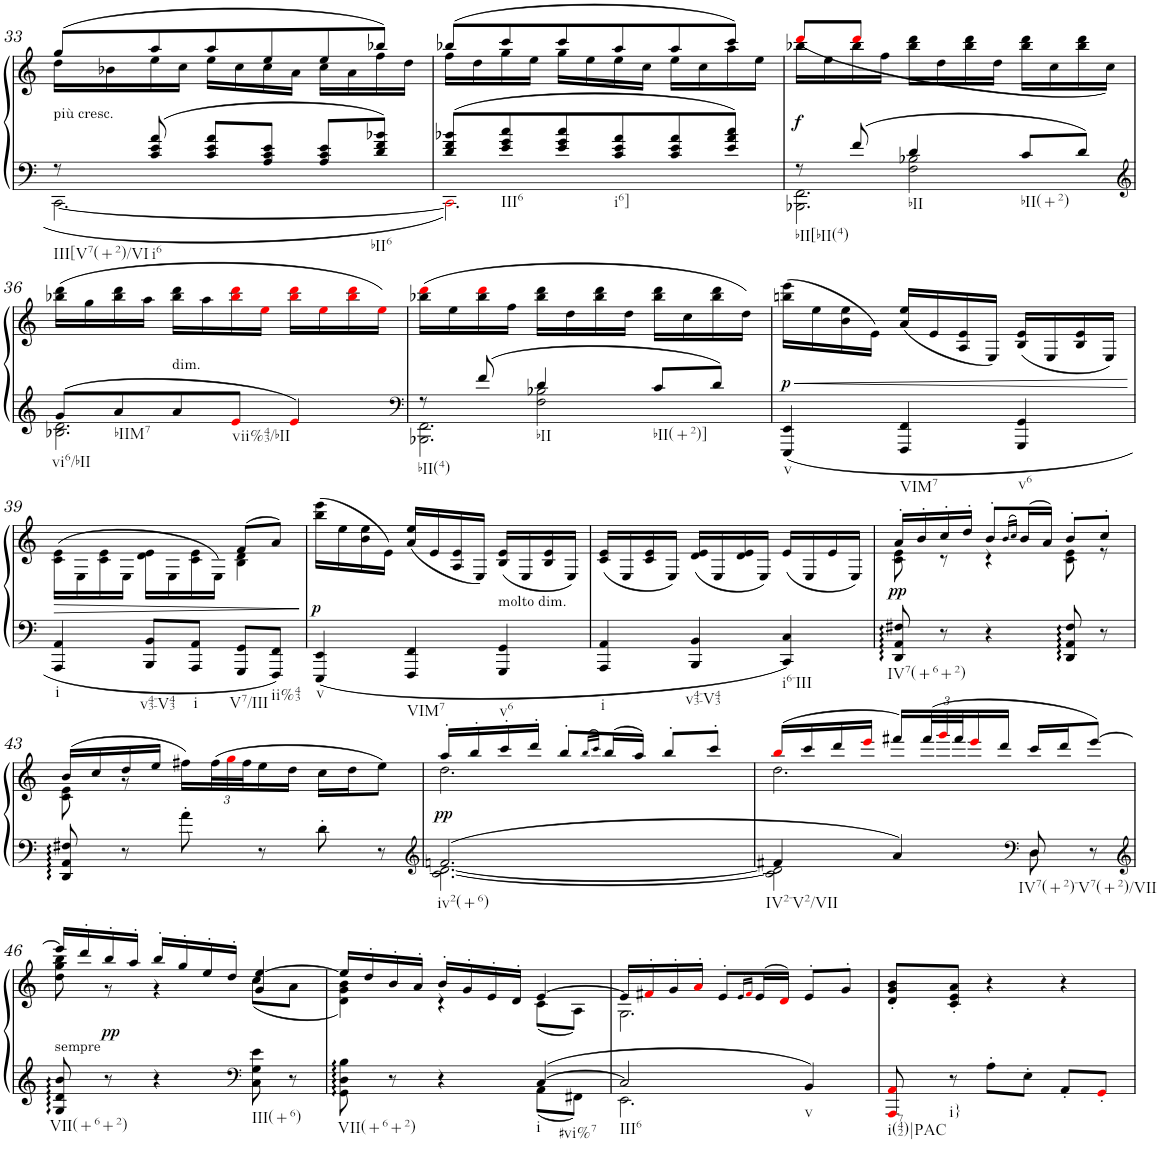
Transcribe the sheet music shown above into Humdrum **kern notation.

**kern	**kern	**dynam
*part1	*part1	*part1
*staff2	*staff1	*staff1/2
*I"Piano	*	*
*I'Pno.	*	*
!!LO:PB:g=z
*clefF4	*clefG2	*
*k[]	*k[]	*
*M3/4	*M3/4	*
=33	=33	=33
*^	*^	*
!	!	!LO:TX:b:t=più cresc.	!	!
!LO:TX:b:t=III[V7(+2)/VI	!	!	!	!
8r	[2.CC\	(8gg/L	16dd\LL	.
.	.	.	16b-X\	.
!LO:TX:b:t=i6	!	!	!	!
8c/ 8e/ 8a/	.	8aa/	16ee\	.
.	.	.	16cc\JJ	.
8c/ 8e/ 8a/L	.	8aa/	16ee\LL	.
.	.	.	16cc\	.
8A/ 8c/ 8e/J	.	8ee/	16cc\	.
.	.	.	16a\JJ	.
8A/ 8c/ 8e/L	.	8ee/	16cc\LL	.
.	.	.	16a\	.
!LO:TX:b:t=bII6	!	!	!	!
8d/ 8f/ 8b-X/J	.	8bb-X/J)	16ff\	.
.	.	.	16dd\JJ	.
=34	=34	=34	=34	=34
8d/ 8f/ 8b-X/L	2.CCi\]	(8bb-X/L	16ff\LL	.
.	.	.	16dd\	.
!LO:TX:b:t=III6	!	!	!	!
8e/ 8g/ 8cc/	.	8ccc/	16gg\	.
.	.	.	16ee\JJ	.
8e/ 8g/ 8cc/	.	8ccc/	16gg\LL	.
.	.	.	16ee\	.
!LO:TX:b:t=i6]	!	!	!	!
8c/ 8e/ 8a/	.	8aa/	16ee\	.
.	.	.	16cc\JJ	.
8c/ 8e/ 8a/	.	8aa/	16ee\LL	.
.	.	.	16cc\	.
8e/ 8a/ 8cc/J	.	8ccc/J)	16aa\	.
.	.	.	16ee\JJ	.
=35	=35	=35	=35	=35
*	*^	*	*	*
!LO:TX:b:t=bII[bII(4)	!	!	!	!	!
!	!	!	!	!	!LO:DY:b
8r	4ryy	2.BBB-X\ 2.FF\	(8dddi/L	16bb-X\LL	f
.	.	.	.	16ee\	.
8f/	.	.	8dddi/J	16bb-\	.
.	.	.	.	16ff\JJ	.
!LO:TX:b:t=bII	!	!	!	!	!
4d/	2F\ 2B-X\	.	2ryy	16bb-\ 16ddd\LL	.
.	.	.	.	16dd\	.
.	.	.	.	16bb-\ 16ddd\	.
.	.	.	.	16dd\JJ	.
!LO:TX:b:t=bII(+2)	!	!	!	!	!
8c/L	.	.	.	16bb-\ 16ddd\LL	.
.	.	.	.	16cc\	.
8d/J	.	.	.	16bb-\ 16ddd\	.
.	.	.	.	16cc\JJ)	.
*v	*v	*v	*	*	*
*	*v	*v	*
!!LO:LB:g=z
=36	=36	=36
*clefG2	*	*
*^	*^	*
!LO:TX:b:t=vi6/bII	!	!	!	!
*	*	*v	*v	*
8g/L	2.B-X\ 2.d\	(16bb-X\ 16ddd\LL	.
.	.	16gg\	.
!LO:TX:b:t=bIIM7	!	!	!
8a/	.	16bb-\ 16ddd\	.
.	.	16aa\JJ	.
!	!	!LO:TX:b:t=dim.	!
8a/	.	16bb-\ 16ddd\LL	.
.	.	16aa\	.
!LO:TX:b:t=vii%43/bII	!	!	!
8ei/J	.	16bb-i\ 16dddi\	.
.	.	16eei\JJ	.
4ei/	.	16bb-i\ 16dddi\LL	.
.	.	16eei\	.
.	.	16bb-i\ 16dddi\	.
.	.	16eei\JJ)	.
*v	*v	*	*
=37	=37	=37
*clefF4	*	*
*^	*	*
*	*^	*	*
!LO:TX:b:t=bII(4)	!	!	!	!
8r	4ryy	2.BBB-X\ 2.FF\	(16bb-X\ 16dddi\LL	.
.	.	.	16ee\	.
8f/	.	.	16bb-\ 16dddi\	.
.	.	.	16ff\JJ	.
!LO:TX:b:t=bII	!	!	!	!
4d/	2F\ 2B-X\	.	16bb-\ 16ddd\LL	.
.	.	.	16dd\	.
.	.	.	16bb-\ 16ddd\	.
.	.	.	16dd\JJ	.
!LO:TX:b:t=bII(+2)]	!	!	!	!
8c/L	.	.	16bb-\ 16ddd\LL	.
.	.	.	16cc\	.
8d/J	.	.	16bb-\ 16ddd\	.
.	.	.	16dd\JJ)	.
*v	*v	*v	*	*
=38	=38	=38
!LO:TX:b:t=v	!	!
!	!	!LO:HP:b
!	!	!LO:DY:n=1:b
4EEE/ 4EE/	(16bbn\ 16eee\LL	< p
.	16ee\	.
.	16b\ 16ee\	.
.	16e\JJ)	.
!LO:TX:b:t=VIM7	!	!
4FFF/ 4FF/	(16a/ 16ee/LL	.
.	16e/	.
.	16A/ 16e/	.
.	16E/JJ)	.
!LO:TX:b:t=v6	!	!
4GGG/ 4GG/	(16B/ 16e/LL	.
.	16E/	.
.	16B/ 16e/	.
.	16E/JJ)	.
.	.	[
!!LO:LB:g=z
=39	=39	=39
!LO:TX:b:t=i	!	!
!	!	!LO:HP:b
*	*^	*
4AAA/ 4AA/	(16c\ 16e\LL	2ryy	>
.	16E\	.	.
.	16c\ 16e\	.	.
.	16E\JJ	.	.
!LO:TX:b:t=v43-V43	!	!	!
8BBB/ 8BB/L	16d\ 16e\LL	.	.
.	16E\	.	.
!LO:TX:b:t=i	!	!	!
8AAA/ 8AA/J	16c\ 16e\	.	.
.	16E\JJ)	.	.
!LO:TX:b:t=V7/III	!	!	!
8GGG/ 8GG/L	(8f/L	4B\ 4d\	.
!LO:TX:b:t=ii%43	!	!	!
8FFF/ 8FF/J	8a/J)	.	.
*	*v	*v	*
.	.	]
=40	=40	=40
!LO:TX:b:t=v	!	!
!	!	!LO:DY:b
4EEE/ 4EE/	(16bb\ 16eee\LL	p
.	16ee\	.
.	16b\ 16ee\	.
.	16e\JJ)	.
!LO:TX:b:t=VIM7	!	!
4FFF/ 4FF/	(16a/ 16ee/LL	.
.	16e/	.
.	16A/ 16e/	.
.	16E/JJ)	.
!	!LO:TX:b:t=molto dim.	!
!LO:TX:b:t=v6	!	!
4GGG/ 4GG/	(16B/ 16e/LL	.
.	16E/	.
.	16B/ 16e/	.
.	16E/JJ)	.
=41	=41	=41
!LO:TX:b:t=i	!	!
4AAA/ 4AA/	(16c/ 16e/LL	.
.	16E/	.
.	16c/ 16e/	.
.	16E/JJ)	.
!LO:TX:b:t=v43-V43	!	!
4BBB/ 4BB/	(16d/ 16e/LL	.
.	16E/	.
.	16d/ 16e/	.
.	16E/JJ)	.
!LO:TX:b:t=i6-III	!	!
4CC/ 4C/	(16e/LL	.
.	16E/	.
.	16e/	.
.	16E/JJ)	.
=42	=42	=42
*	*^	*
!LO:TX:b:t=IV7(+6+2)	!	!	!
!	!	!	!LO:DY:b
8DD/ 8AA/ 8F#X/	16a'/LL	8c\ 8e\	pp
.	16b'/	.	.
8r	16cc'/	8r	.
.	16dd'/JJ	.	.
4r	8b'/L	4r	.
.	(16qb/LL	.	.
.	16qcc/JJ)	.	.
.	(16b/L	.	.
.	16a/JJ)	.	.
8DD/ 8AA/ 8F#/	8b'/L	8c\ 8e\	.
8r	8cc'/J	8r	.
!!LO:LB:g=z	!!
=43	=43	=43	=43
8DD/ 8AA/ 8F#X/	(16b/LL	8c\ 8e\	.
.	16cc/	.	.
8r	16dd/	8r	.
.	16ee/JJ	.	.
8a'\	16ff#X\LL)	2ryy	.
*	*Xbrackettup	*	*
.	(48ff#\L	.	.
.	48ggi\	.	.
.	48ff#\J	.	.
8r	16ee\	.	.
.	16dd\JJ	.	.
8d'\	16cc\LL	.	.
.	16dd\J	.	.
8r	8ee\J)	.	.
=44	=44	=44	=44
*clefG2	*	*	*
*^	*	*	*
!LO:TX:b:t=iv2(+6)	!	!	!	!
!	!	!	!	!LO:DY:b
2.fn/	[<2.c\ [<2.d\	16aa'/LL	2.dd\	pp
.	.	16bb'/	.	.
.	.	16ccc'/	.	.
.	.	16ddd'/JJ	.	.
.	.	8bb'/L	.	.
.	.	(16qbb/LL	.	.
.	.	16qccc/JJ)	.	.
.	.	(16bb/L	.	.
.	.	16aa/JJ)	.	.
.	.	8bb'/L	.	.
.	.	8ccc'/J	.	.
=45	=45	=45	=45	=45
!LO:TX:b:t=IV2-V2/VII	!	!	!	!
4f#X/	2c\] 2d\]	(16bbi/LL	2.dd\	.
.	.	16ccc/	.	.
.	.	16ddd/	.	.
.	.	16eeei/JJ	.	.
4a/	.	16fff#X/LL)	.	.
.	.	(48fff#/L	.	.
.	.	48gggi/	.	.
.	.	48fff#/J	.	.
.	.	16eeei/	.	.
.	.	16ddd/JJ	.	.
*clefF4	*	*	*	*
!LO:TX:b:t=IV7(+2)-V7(+2)/VII	!	!	!	!
8D/	8D\	16ccc/LL	.	.
.	.	16ddd/J	.	.
8r	8ryy	[8eee/J)	.	.
*v	*v	*	*	*
!!LO:LB:g=z	!!
=46	=46	=46	=46
*clefG2	*	*	*
*^	*	*	*
!	!	!LO:TX:b:t=sempre	!	!
!LO:TX:b:t=VII(+6+2)	!	!	!	!
!	!	!	!	!LO:DY:b
*v	*v	*	*	*
8G/ 8d/ 8b/	16eee/LL]	8dd\ 8gg\ 8bb\	pp
.	16ddd'/	.	.
8r	16bb'/	8r	.
.	16aa'/JJ	.	.
4r	16bb'/LL	4r	.
.	16gg'/	.	.
.	16ee'/	.	.
.	16dd'/JJ	.	.
*clefF4	*	*	*
!LO:TX:b:t=III(+6)	!	!	!
8C\ 8G\ 8e\	4g/ [4ee/	(8cc\L	.
8r	.	8a\J	.
=47	=47	=47	=47
*^	*	*	*
!LO:TX:b:t=VII(+6+2)	!	!	!	!
8GG\ 8D\ 8B\	2ryy	16ee/LL]	4d\ 4g\ 4b\)	.
.	.	16dd'/	.	.
8r	.	16b'/	.	.
.	.	16a'/JJ	.	.
4r	.	16b'/LL	4r	.
.	.	16g'/	.	.
.	.	16e'/	.	.
.	.	16d'/JJ	.	.
!LO:TX:b:t=i	!	!	!	!
!LO:TX:b:t=#vi%7	!	!	!	!
[4C/	8AA\L	[4e/	(8c\L	.
.	8FF#X\J	.	8A\J)	.
=48	=48	=48	=48	=48
!LO:TX:b:t=III6	!	!	!	!
2C/]	2.EE\	16e/LL]	2.G\	.
.	.	16f#X'i/	.	.
.	.	16g'/	.	.
.	.	16a'i/JJ	.	.
.	.	8e'/L	.	.
.	.	(16qe/LL	.	.
.	.	16qf#i/JJ)	.	.
.	.	(16e/L	.	.
.	.	16di/JJ)	.	.
!LO:TX:b:t=v	!	!	!	!
4BB/	.	8e'/L	.	.
.	.	8g'/J	.	.
*v	*v	*	*	*
*	*v	*v	*
=49	=49	=49
!LO:TX:b:t=i(742)|PAC	!	!
8AAAi/ 8AAi/	8d/' 8g/' 8b/'L	.
!LO:TX:b:t=i}	!	!
8r	8c/' 8e/' 8a/'J	.
8A'\L	4r	.
8E'\J	.	.
8AA'/L	4r	.
8GG'i/J	.	.
=	=	=
*-	*-	*-
